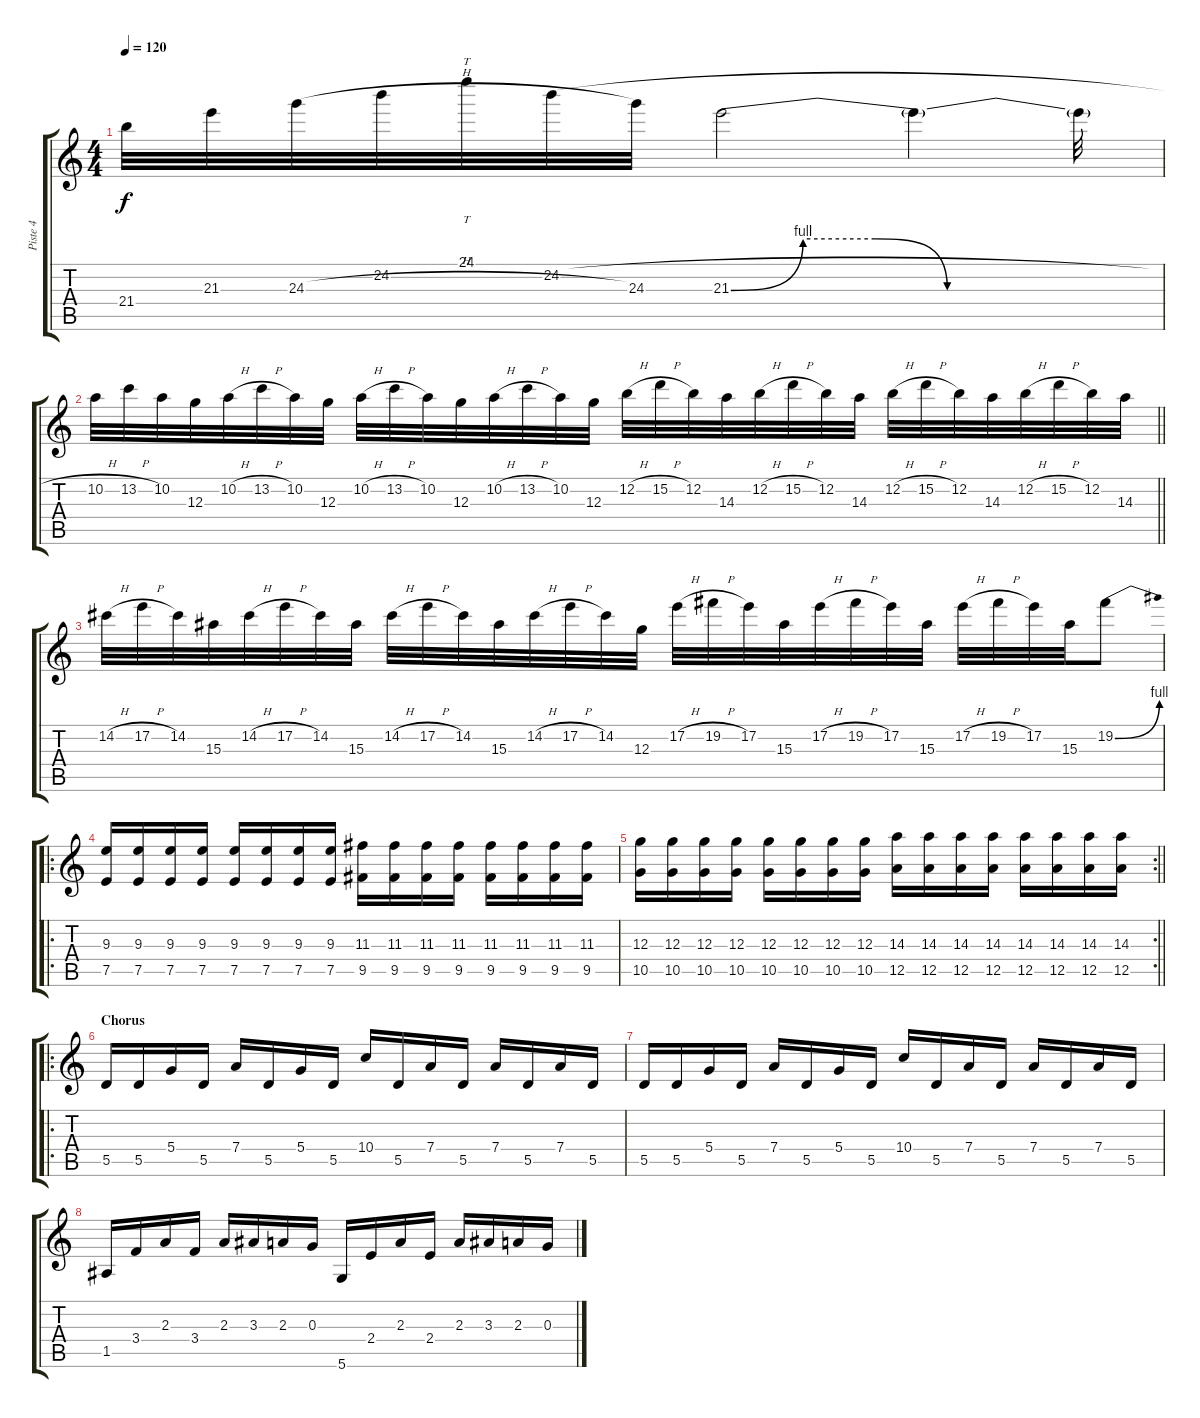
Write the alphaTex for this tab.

\track ("Piste 4" "Piste 4") {instrument distortionguitar}
\staff {score tabs}
\tuning (E4 B3 G3 D3 A2 D2) {hide}
\ts (4 4)
\tempo 120
\clef g2
\ks c
21.4.32{dy f} 21.3.32 24.3{h}.32 24.2.32 24.1.32{tt} 24.2{h}.32 24.3.32 21.3{be (custom 0 0 10 4 20 4 30 0 60 0)}.2 21.3{t}.4 21.3{t}.32 |
\barLineRight lightlight
10.2{h}.32 13.2{h}.32 10.2.32 12.3.32 10.2{h}.32 13.2{h}.32 10.2.32 12.3.32 10.2{h}.32 13.2{h}.32 10.2.32 12.3.32 10.2{h}.32 13.2{h}.32 10.2.32 12.3.32 12.2{h}.32 15.2{h}.32 12.2.32 14.3.32 12.2{h}.32 15.2{h}.32 12.2.32 14.3.32 12.2{h}.32 15.2{h}.32 12.2.32 14.3.32 12.2{h}.32 15.2{h}.32 12.2.32 14.3.32 |
14.2{h}.32 17.2{h}.32 14.2.32 15.3.32 14.2{h}.32 17.2{h}.32 14.2.32 15.3.32 14.2{h}.32 17.2{h}.32 14.2.32 15.3.32 14.2{h}.32 17.2{h}.32 14.2.32 12.3.32 17.2{h}.32 19.2{h}.32 17.2.32 15.3.32 17.2{h}.32 19.2{h}.32 17.2.32 15.3.32 17.2{h}.32 19.2{h}.32 17.2.32 15.3.32 19.2{be (bend 0 0 60 4)}.8 |
\ro
(9.3 7.5).16 (9.3 7.5).16 (9.3 7.5).16 (9.3 7.5).16 (9.3 7.5).16 (9.3 7.5).16 (9.3 7.5).16 (9.3 7.5).16 (11.3 9.5).16 (11.3 9.5).16 (11.3 9.5).16 (11.3 9.5).16 (11.3 9.5).16 (11.3 9.5).16 (11.3 9.5).16 (11.3 9.5).16 |
\rc 2
\barLineRight lightlight
(12.3 10.5).16 (12.3 10.5).16 (12.3 10.5).16 (12.3 10.5).16 (12.3 10.5).16 (12.3 10.5).16 (12.3 10.5).16 (12.3 10.5).16 (14.3 12.5).16 (14.3 12.5).16 (14.3 12.5).16 (14.3 12.5).16 (14.3 12.5).16 (14.3 12.5).16 (14.3 12.5).16 (14.3 12.5).16 |
\ro
\section ("" "Chorus")
5.5.16{instrument distortionguitar} 5.5.16 5.4.16 5.5.16 7.4.16 5.5.16 5.4.16 5.5.16 10.4.16 5.5.16 7.4.16 5.5.16 7.4.16 5.5.16 7.4.16 5.5.16 |
5.5.16 5.5.16 5.4.16 5.5.16 7.4.16 5.5.16 5.4.16 5.5.16 10.4.16 5.5.16 7.4.16 5.5.16 7.4.16 5.5.16 7.4.16 5.5.16 |
1.5.16 3.4.16 2.3.16 3.4.16 2.3.16 3.3.16 2.3.16 0.3.16 5.6.16 2.4.16 2.3.16 2.4.16 2.3.16 3.3.16 2.3.16 0.3.16
